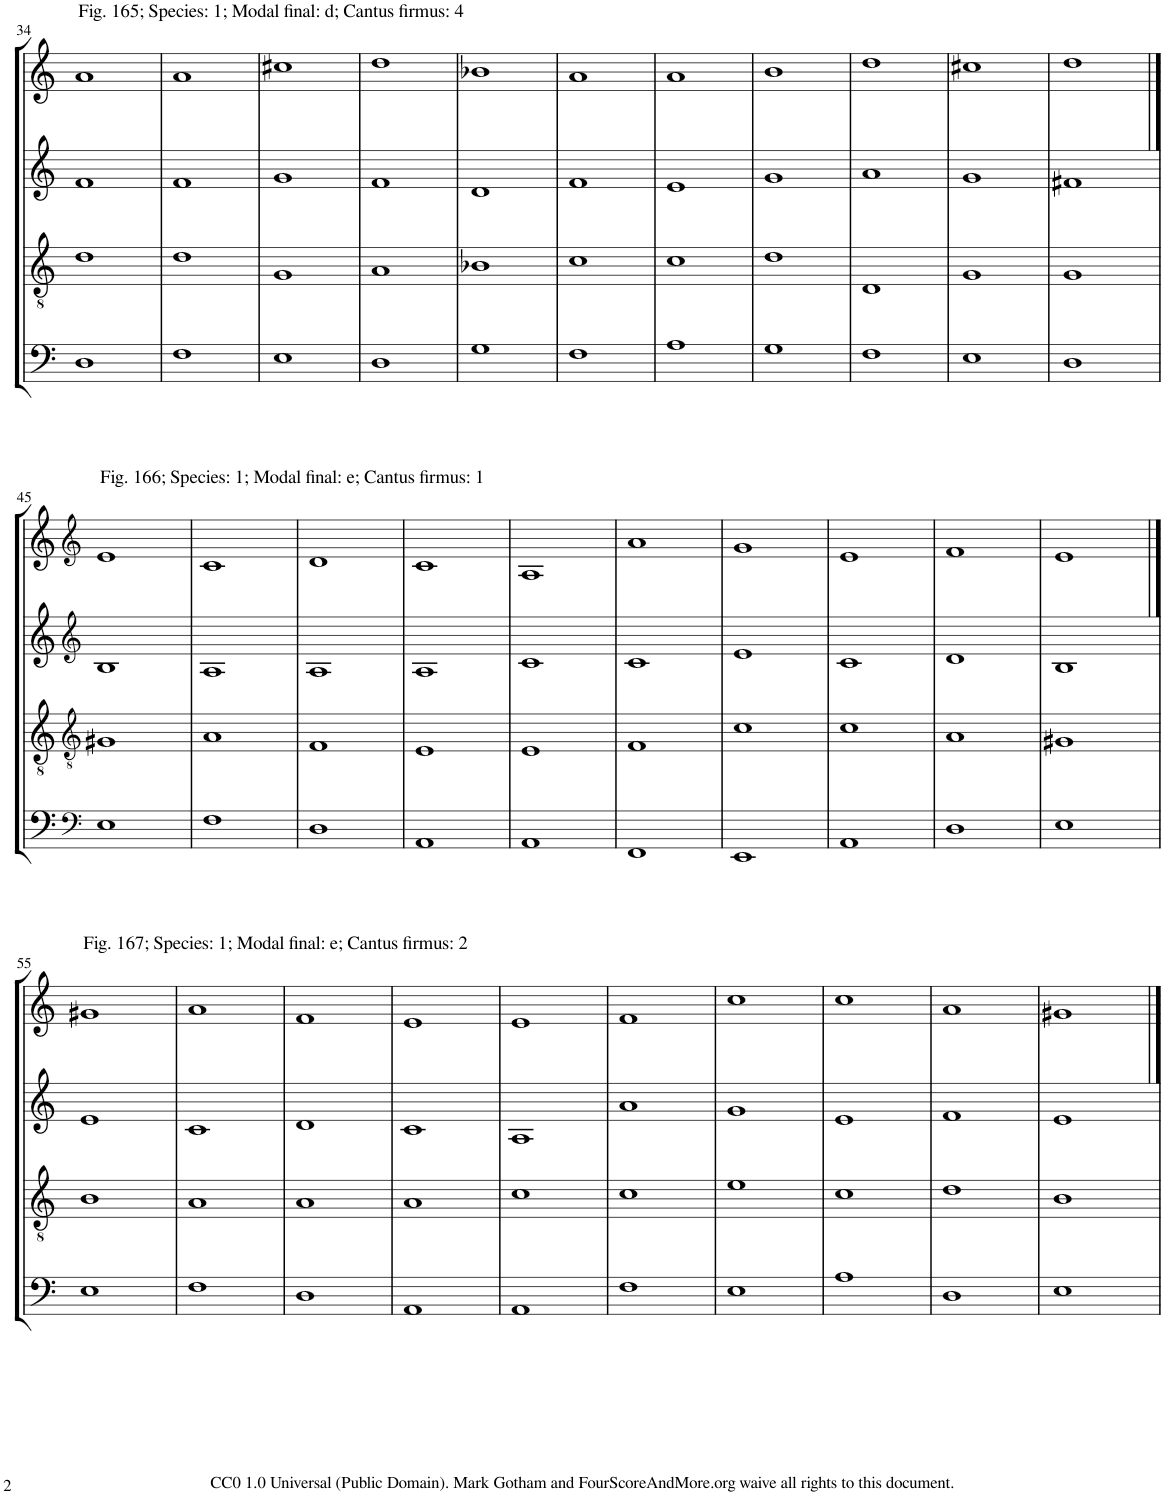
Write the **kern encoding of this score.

**kern	**kern	**kern	**kern
*part4	*part3	*part2	*part1
*staff4	*staff3	*staff2	*staff1
*I"Piano	*I"Piano	*I"Piano	*I"Piano
*I'Pno	*I'Pno	*I'Pno	*I'Pno
!!LO:PB:g=z
*clefF4	*clefGv2	*clefG2	*clefG2
*k[]	*k[]	*k[]	*k[]
*M4/4	*M4/4	*M4/4	*M4/4
=34	=34	=34	=34
!	!	!	!LO:TX:a:t=Fig. 165; Species&colon; 1; Modal final&colon; d; Cantus firmus&colon; 4
1D	1d	1f	1a
=35	=35	=35	=35
1F	1d	1f	1a
=36	=36	=36	=36
1E	1G	1g	1cc#X
=37	=37	=37	=37
1D	1A	1f	1dd
=38	=38	=38	=38
1G	1B-X	1d	1b-X
=39	=39	=39	=39
1F	1c	1f	1a
=40	=40	=40	=40
1A	1c	1e	1a
=41	=41	=41	=41
1G	1d	1g	1b
=42	=42	=42	=42
1F	1D	1a	1dd
=43	=43	=43	=43
1E	1G	1g	1cc#X
=44	=44	=44	=44
1D	1G	1f#X	1dd
!!LO:LB:g=z
==45	==45	==45	==45
*clefF4	*clefGv2	*clefG2	*clefG2
!	!	!	!LO:TX:a:t=Fig. 166; Species&colon; 1; Modal final&colon; e; Cantus firmus&colon; 1
1E	1G#X	1B	1e
=46	=46	=46	=46
1F	1A	1A	1c
=47	=47	=47	=47
1D	1F	1A	1d
=48	=48	=48	=48
1AA	1E	1A	1c
=49	=49	=49	=49
1AA	1E	1c	1A
=50	=50	=50	=50
1FF	1F	1c	1a
=51	=51	=51	=51
1EE	1c	1e	1g
=52	=52	=52	=52
1AA	1c	1c	1e
=53	=53	=53	=53
1D	1A	1d	1f
=54	=54	=54	=54
1E	1G#X	1B	1e
!!LO:LB:g=z
==55	==55	==55	==55
!	!	!	!LO:TX:a:t=Fig. 167; Species&colon; 1; Modal final&colon; e; Cantus firmus&colon; 2
1E	1B	1e	1g#X
=56	=56	=56	=56
1F	1A	1c	1a
=57	=57	=57	=57
1D	1A	1d	1f
=58	=58	=58	=58
1AA	1A	1c	1e
=59	=59	=59	=59
1AA	1c	1A	1e
=60	=60	=60	=60
1F	1c	1a	1f
=61	=61	=61	=61
1E	1e	1g	1cc
=62	=62	=62	=62
1A	1c	1e	1cc
=63	=63	=63	=63
1D	1d	1f	1a
=64	=64	=64	=64
1E	1B	1e	1g#X
==	==	==	==
*-	*-	*-	*-
